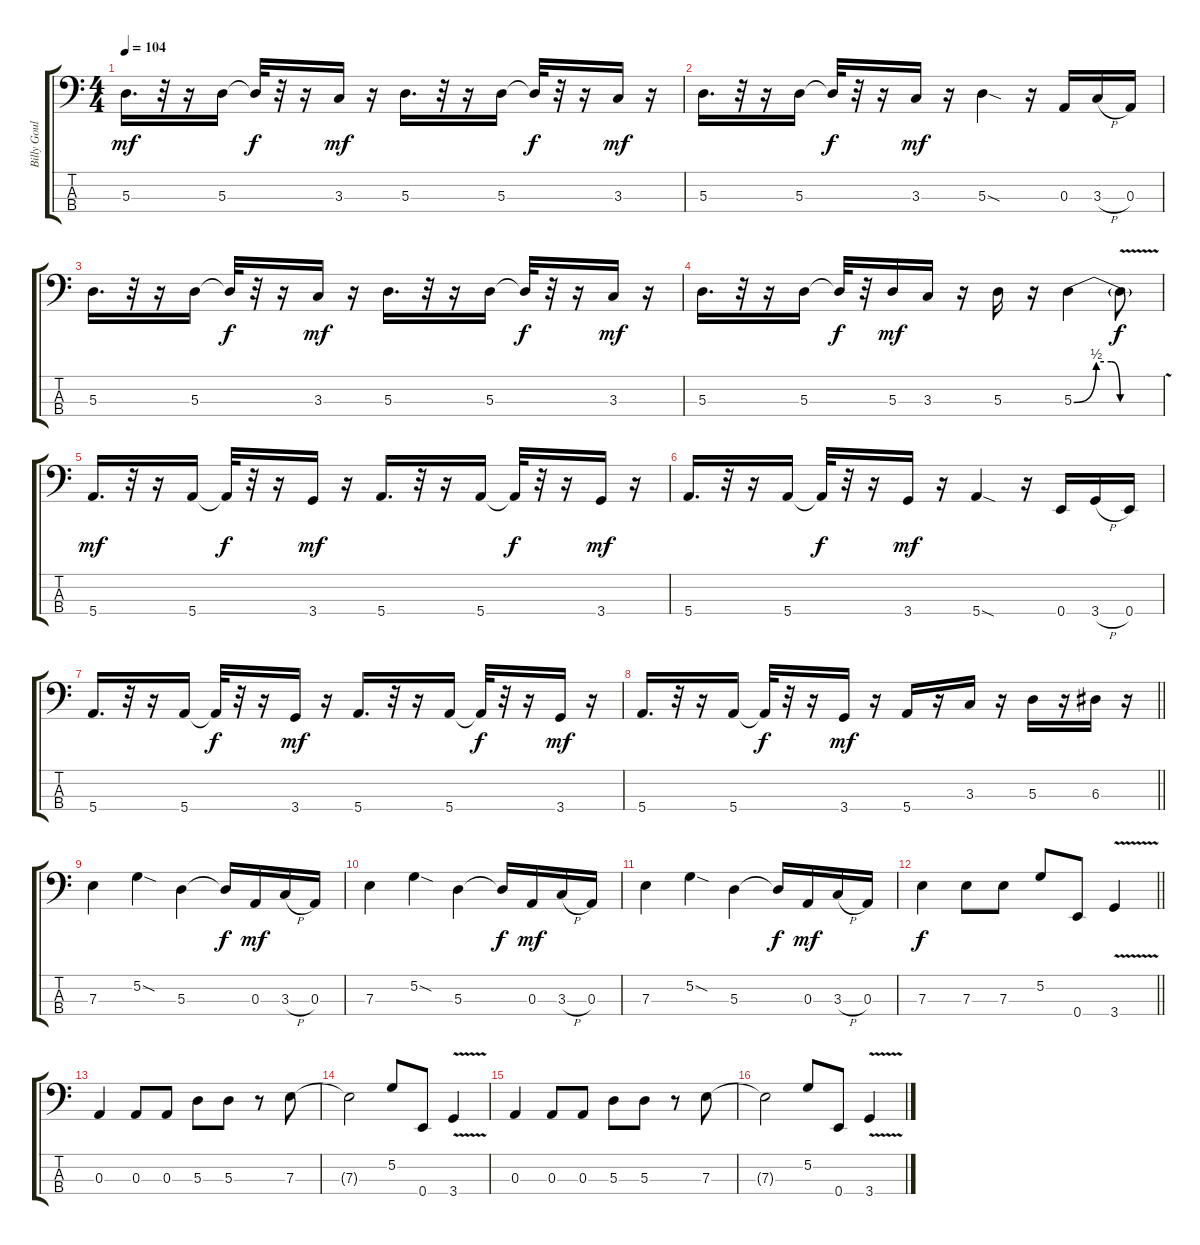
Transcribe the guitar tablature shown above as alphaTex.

\track ("Billy Gould - Bass" "Billy Goul") {instrument slapbass2}
\staff {score tabs}
\tuning (G2 D2 A1 E1) {hide}
\ts (4 4)
\tempo 104
\clef f4
\ks c
5.3.16{d dy mf} r.32 r.16 5.3.16 5.3{t}.32{dy f} r.32 r.16 3.3.16{dy mf} r.16 5.3.16{d} r.32 r.16 5.3.16 5.3{t}.32{dy f} r.32 r.16 3.3.16{dy mf} r.16 |
5.3.16{d} r.32 r.16 5.3.16 5.3{t}.32{dy f} r.32 r.16 3.3.16{dy mf} r.16 5.3{sod}.4 r.16 0.3.16 3.3{h}.16 0.3.16 |
5.3.16{d} r.32 r.16 5.3.16 5.3{t}.32{dy f} r.32 r.16 3.3.16{dy mf} r.16 5.3.16{d} r.32 r.16 5.3.16 5.3{t}.32{dy f} r.32 r.16 3.3.16{dy mf} r.16 |
5.3.16{d} r.32 r.16 5.3.16 5.3{t}.32{dy f} r.32 5.3.16{dy mf} 3.3.16 r.16 5.3.16 r.16 5.3{be (custom 0 0 15 2 25 2 31 0 60 0)}.4 5.3{v t}.8{dy f} |
5.4.16{d dy mf} r.32 r.16 5.4.16 5.4{t}.32{dy f} r.32 r.16 3.4.16{dy mf} r.16 5.4.16{d} r.32 r.16 5.4.16 5.4{t}.32{dy f} r.32 r.16 3.4.16{dy mf} r.16 |
5.4.16{d} r.32 r.16 5.4.16 5.4{t}.32{dy f} r.32 r.16 3.4.16{dy mf} r.16 5.4{sod}.4 r.16 0.4.16 3.4{h}.16 0.4.16 |
5.4.16{d} r.32 r.16 5.4.16 5.4{t}.32{dy f} r.32 r.16 3.4.16{dy mf} r.16 5.4.16{d} r.32 r.16 5.4.16 5.4{t}.32{dy f} r.32 r.16 3.4.16{dy mf} r.16 |
\barLineRight lightlight
5.4.16{d} r.32 r.16 5.4.16 5.4{t}.32{dy f} r.32 r.16 3.4.16{dy mf} r.16 5.4.16 r.16 3.3.16 r.16 5.3.16 r.16 6.3.16 r.16 |
7.3.4 5.2{sod}.4 5.3.4 5.3{t}.16{dy f} 0.3.16{dy mf} 3.3{h}.16 0.3.16 |
7.3.4 5.2{sod}.4 5.3.4 5.3{t}.16{dy f} 0.3.16{dy mf} 3.3{h}.16 0.3.16 |
7.3.4 5.2{sod}.4 5.3.4 5.3{t}.16{dy f} 0.3.16{dy mf} 3.3{h}.16 0.3.16 |
\barLineRight lightlight
7.3.4{dy f} 7.3.8 7.3.8 5.2.8 0.4.8 3.4{v}.4 |
0.3.4 0.3.8 0.3.8 5.3.8 5.3.8 r.8 7.3.8 |
7.3{t}.2 5.2.8 0.4.8 3.4{v}.4 |
0.3.4 0.3.8 0.3.8 5.3.8 5.3.8 r.8 7.3.8 |
7.3{t}.2 5.2.8 0.4.8 3.4{v}.4
